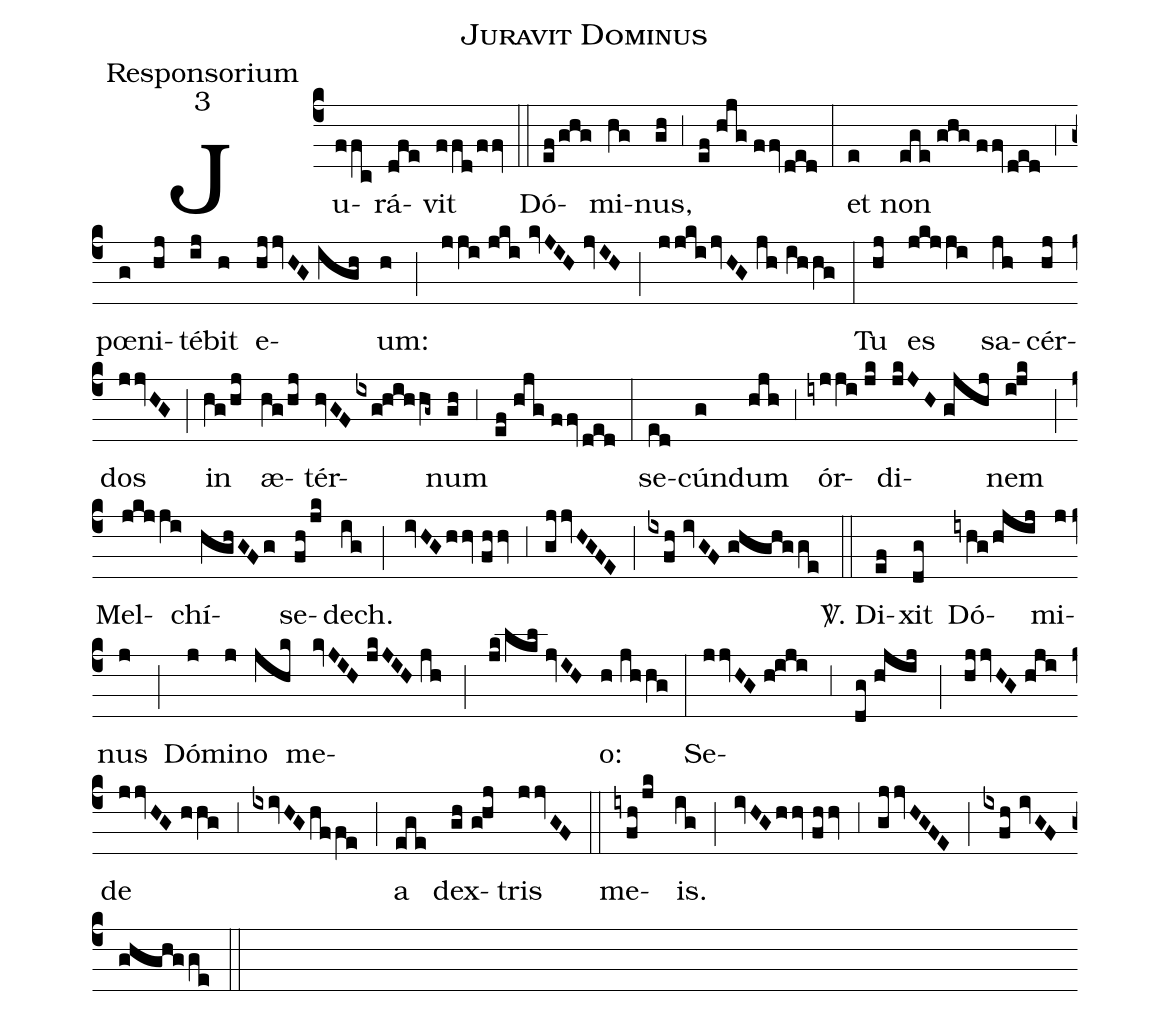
name:Juravit Dominus;
office-part:Responsorium;
mode:3;
%%
(c4) Ju(ffc)rá(dfe)vit(ffd/ffv) (::)
Dó(ef/ghg)mi(hg)nus,(gh) (,3) (ef//hjg//ffv/ded) (:)
et(e) non(ege//ghg//ffv/ded) (,4) pœ(g)ni(hj)té(ij)bit(h) e(hjjvHG//igh)um:(h) (;) (jji//jki//kvJIH//jvIH) (;) (jjki/jvHG//jh//ihhg) (:)
Tu(hj) es(jkjji) sa(jh)cér(hj)dos(jjvHG) (;) in(hg/hj) æ(hg/hj)tér(hvGF/ixg!hihhg~)num(gh) (,3) (ef//hjg//ffv/ded) (:)
se(ed)cún(g)dum(hjh) (,3) ór(iyjji//jk)di(jkJH//gjhj)nem(i!jk) (;) Mel(jkjji)chí(hghGFg)se(fh/jk)dech.(ig) (;) (ivHG/hhv//fhhv) (,3) (gjjvHGFE) (;) (ixfh//ivGF//ghghgge) (::)

<sp>V/</sp>. Di(ef)xit(dg) Dó(iyhg/hjij)mi(j)nus(j) (;) Dó(j)mi(j)no(jhk) me(kvJIH//jkJIH//jh;jk/lkl//jvIH)o:(h//jhhg) (:)
Se(jjvHG//h!iji,3dg//hjij;hjjvHG//hji)de(jjvHG//hhg) (,3) (ixivHG/hffe) (;) a(ege) dex(gh//g!hj)tris(jjvGF) (::)
me(iyfh/jk)is.(ig) (;) (ivHG/hhv//fhhv) (,3) (gjjvHGFE) (;) (ixfh//ivGF//ghghgge) (::)
